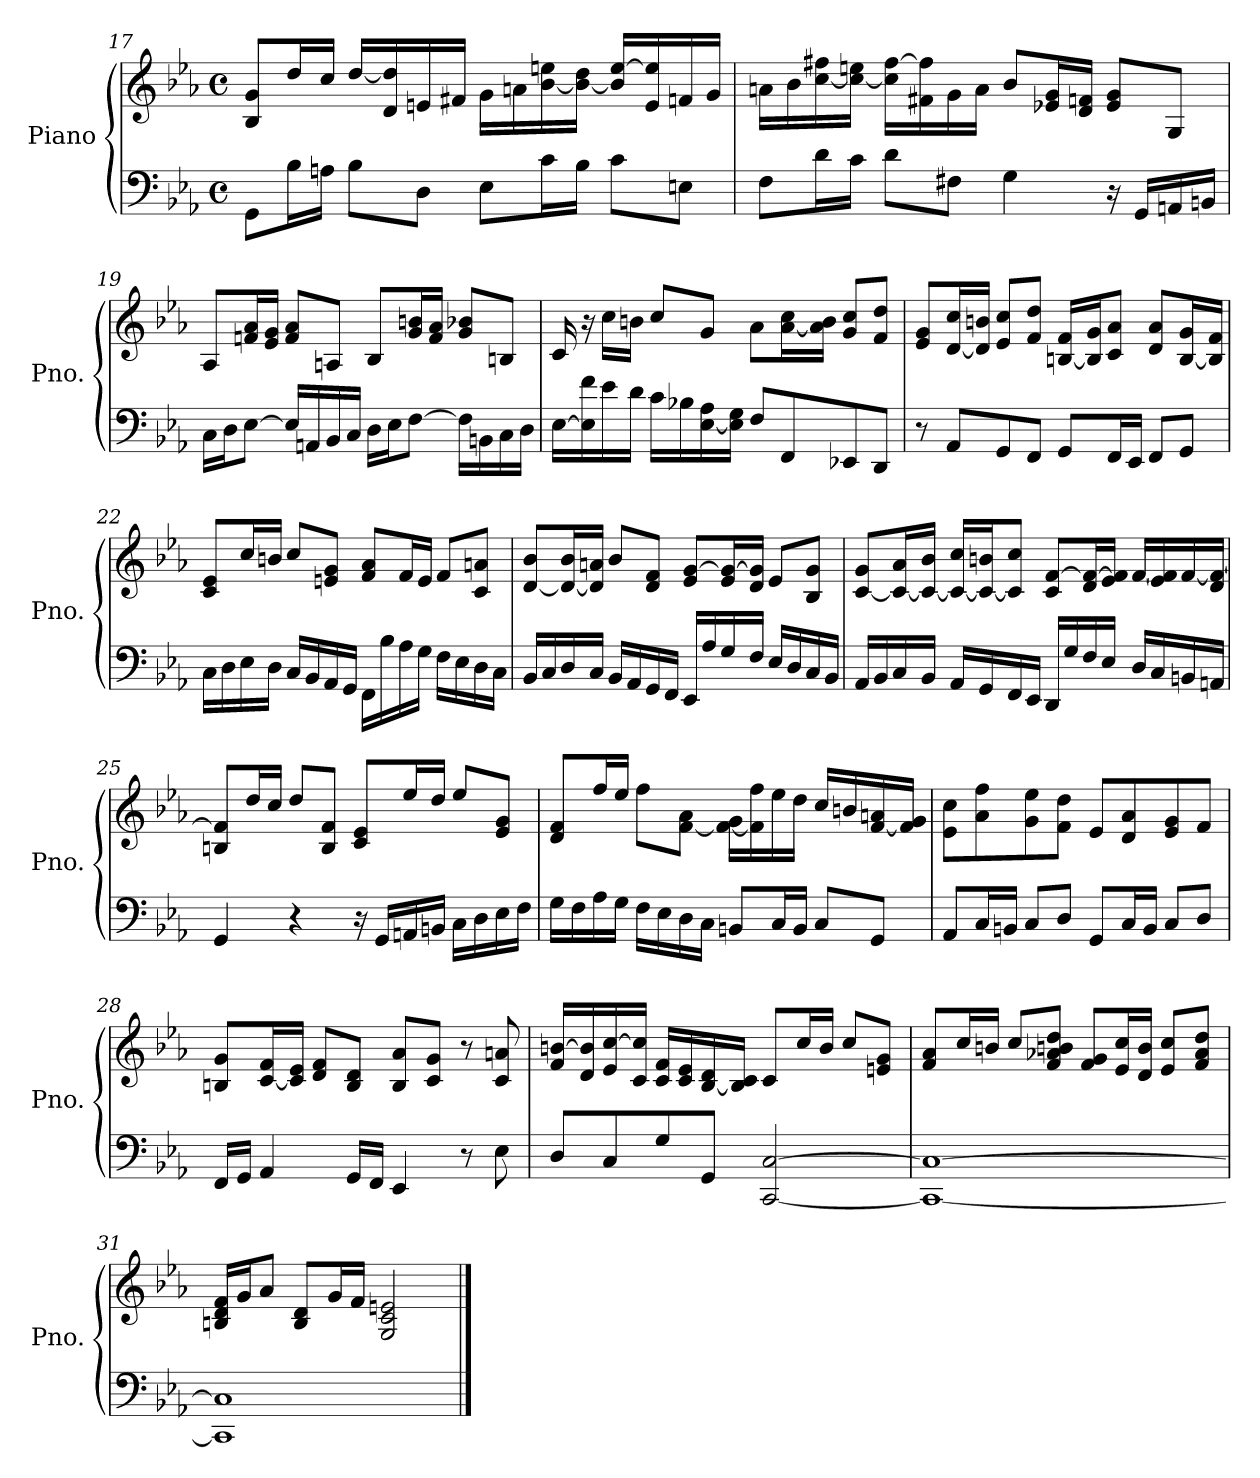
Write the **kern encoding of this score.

**kern	**kern
*part1	*part1
*staff2	*staff1
*I"Piano	*
*I'Pno.	*
*clefF4	*clefG2
*k[b-e-a-]	*k[b-e-a-]
*M4/4	*M4/4
*met(c)	*met(c)
=17	=17
8GG\L	8B-/ 8g/L
16B-\L	16dd/L
16An\JJ	16cc/JJ
8B-\L	[16dd/LL
.	16d/ 16dd/]
8D\J	16en/
.	16f#X/JJ
8E-\L	16g\LL
.	16an\
16c\L	[16b-\ 16een\
16B-\JJ	16b-\_ 16dd\JJ
8c\L	16b-/] [16ee/LL
.	16e/ 16ee/]
8En\J	16fn/
.	16g/JJ
!!LO:LB:g=z
=18	=18
8F\L	16an\LL
.	16b-\
16d\L	[16cc\ 16ff#X\
16c\JJ	16cc\_ 16een\JJ
8d\L	16cc\] [16ff#\LL
.	16f#X\ 16ff#\]
8F#X\J	16g\
.	16a\JJ
4G\	8b-/L
.	16e-X/ 16g/L
.	16d/ 16fn/JJ
16r	8e-/ 8g/L
16GG/LL	.
16AAn/	8G/J
16BBn/JJ	.
=19	=19
16C\LL	8A-/L
16D\J	.
[8E-\J	16fn/ 16a-/L
.	16e-/ 16g/JJ
16E-/LL]	8f/ 8a-/L
16AAn/	.
16BB-/	8An/J
16C/JJ	.
16D\LL	8B-/L
16E-\J	.
[8F\J	16g/ 16bn/L
.	16f/ 16a-/JJ
16F\LL]	8g/ 8b-X/L
16BBn\	.
16C\	8Bn/J
16D\JJ	.
!!LO:LB:g=z
=20	=20
[16E-\LL	16c/
16E-\] 16f\	16r
16e-\	16cc\LL
16d\JJ	16bn\JJ
16c\LL	8cc/L
16B-X\	.
[16E-\ 16A-\	8g/J
16E-\] 16G\JJ	.
8F/L	8a-\L
8FF/	[16a-\ 16cc\L
.	16a-\] 16b\JJ
8EE-X/	8g/ 8cc/L
8DD/J	8f/ 8dd/J
=21	=21
8r	8e-/ 8g/L
8AA-/L	[16d/ 16cc/L
.	16d/] 16bn/JJ
8GG/	8e-/ 8cc/L
8FF/J	8f/ 8dd/J
8GG/L	[16Bn/ 16f/LL
.	16B/] 16g/J
16FF/L	8c/ 8a-/J
16EE-/JJ	.
8FF/L	8d/ 8a-/L
8GG/J	[16B/ 16g/L
.	16B/] 16f/JJ
!!LO:LB:g=z
=22	=22
16C\LL	8c/ 8e-/L
16D\	.
16E-\	16cc/L
16D\JJ	16bn/JJ
16C/LL	8cc/L
16BB-/	.
16AA-/	8en/ 8g/J
16GG/JJ	.
16FF\LL	8f/ 8a-/L
16B-\	.
16A-\	16f/L
16G\JJ	16e/JJ
16F\LL	8f/L
16E-\	.
16D\	8c/ 8an/J
16C\JJ	.
=23	=23
16BB-/LL	[8d/ 8b-/L
16C/	.
16D/	16d/_ 16b-/L
16C/JJ	16d/] 16an/JJ
16BB-/LL	8b-/L
16AA-/	.
16GG/	8d/ 8f/J
16FF/JJ	.
16EE-/LL	8e-/ [8g/L
16A-/	.
16G/	16e-/ 16g/_L
16F/JJ	16d/ 16g/]JJ
16E-/LL	8e-/L
16D/	.
16C/	8B-/ 8g/J
16BB-/JJ	.
!!LO:LB:g=z
=24	=24
16AA-/LL	[8c/ 8g/L
16BB-/	.
16C/	16c/_ 16a-/L
16BB-/JJ	16c/_ 16b-/JJ
16AA-/LL	16c/_ 16cc/LL
16GG/	16c/_ 16bn/J
16FF/	8c/] 8cc/J
16EE-/JJ	.
16DD/LL	8c/ [8f/L
16G/	.
16F/	16d/ 16f/_L
16E-/JJ	16e-/ 16f/]JJ
16D/LL	[16f/LL
16C/	16e-/ 16f/]
16BBn/	[16f/
16AAn/JJ	16d/ 16f/_JJ
=25	=25
4GG/	8Bn/ 8f/]L
.	16dd/L
.	16cc/JJ
4r	8dd/L
.	8B/ 8f/J
16r	8c/ 8e-/L
16GG/LL	.
16AAn/	16ee-/L
16BBn/JJ	16dd/JJ
16C\LL	8ee-/L
16D\	.
16E-\	8e-/ 8g/J
16F\JJ	.
!!LO:PB:g=z
=26	=26
16G\LL	8d/ 8f/L
16F\	.
16A-\	16ff/L
16G\JJ	16ee-/JJ
16F\LL	8ff\L
16E-\	.
16D\	[8f\ 8a-\J
16C\JJ	.
8BBn/L	16f\_ 16g\LL
.	16f\] 16ff\
16C/L	16ee-\
16BB/JJ	16dd\JJ
8C/L	16cc/LL
.	16bn/
8GG/J	[16f/ 16an/
.	16f/] 16g/JJ
=27	=27
8AA-/L	8e-\ 8cc\L
16C/L	8a-\ 8ff\
16BBn/JJ	.
8C/L	8g\ 8ee-\
8D/J	8f\ 8dd\J
8GG/L	8e-/L
16C/L	8d/ 8a-/
16BB/JJ	.
8C/L	8e-/ 8g/
8D/J	8f/J
=28	=28
16FF/LL	8Bn/ 8g/L
16GG/JJ	.
4AA-/	[16c/ 16f/L
.	16c/] 16e-/JJ
.	8d/ 8f/L
16GG/LL	8B/ 8d/J
16FF/JJ	.
4EE-/	8B/ 8a-/L
.	8c/ 8g/J
8r	8r
8E-\	8c/ 8an/
!!LO:LB:g=z
=29	=29
8D/L	16f/ [16bn/LL
.	16d/ 16b/]
8C/	16e-/ [16cc/
.	16c/ 16cc/]JJ
8G/	16c/ 16f/LL
.	16c/ 16e-/
8GG/J	[16B-/ 16d/
.	16B-/] 16c/JJ
[2CC/ [2C/	8c/L
.	16cc/L
.	16b/JJ
.	8cc/L
.	8en/ 8g/J
=30	=30
1CC_ 1C_	8f/ 8a-/L
.	16cc/L
.	16bn/JJ
.	8cc/L
.	8f/ 8a-X/ 8bn/ 8dd/J
.	8f/ 8g/L
.	16e-/ 16cc/L
.	16d/ 16b/JJ
.	8e-/ 8cc/L
.	8f/ 8a-/ 8dd/J
=31	=31
1CC] 1C]	16Bn/ 16d/ 16f/LL
.	16g/J
.	8a-/J
.	8B/ 8d/L
.	16g/L
.	16f/JJ
.	2G/ 2c/ 2en/
==	==
*-	*-
